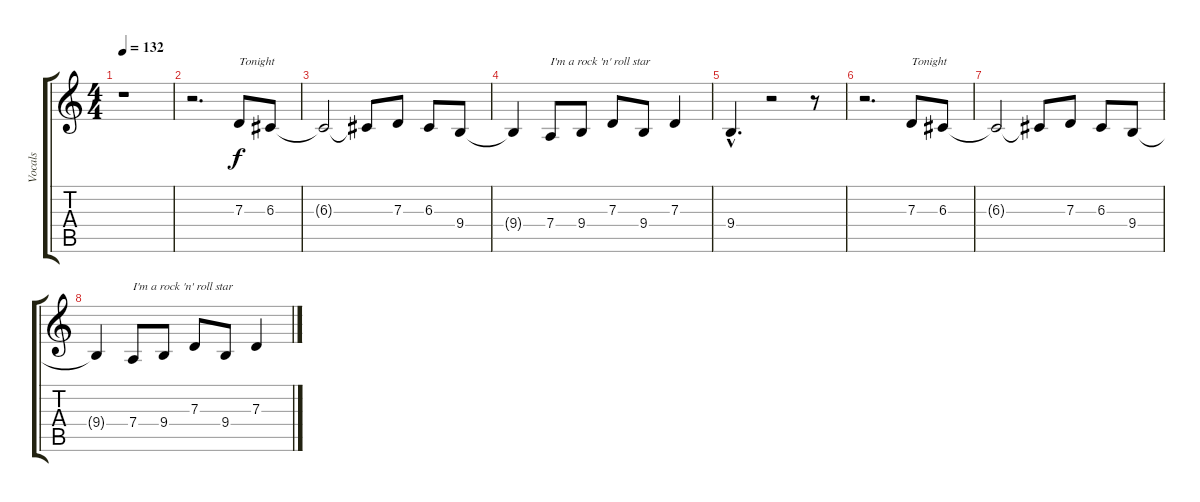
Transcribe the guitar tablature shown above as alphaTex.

\track ("Vocals" "Vocals") {instrument lead6voice}
\staff {score tabs}
\tuning (E4 B3 G3 D3 A2 E2) {hide}
\ts (4 4)
\tempo 132
\clef g2
\ks c
r.1{dy f} |
r.2{d} 7.3.8{txt "Tonight"} 6.3.8 |
6.3{t}.2 6.3{t}.8 7.3.8 6.3.8 9.4.8 |
9.4{t}.4 7.4.8{txt "I'm a rock 'n' roll star"} 9.4.8 7.3.8 9.4.8 7.3.4 |
9.4{hac}.4{d volume 0} r.2 r.8 |
r.2{d} 7.3.8{txt "Tonight"} 6.3.8 |
6.3{t}.2 6.3{t}.8 7.3.8 6.3.8 9.4.8 |
9.4{t}.4 7.4.8{txt "I'm a rock 'n' roll star"} 9.4.8 7.3.8 9.4.8 7.3.4
